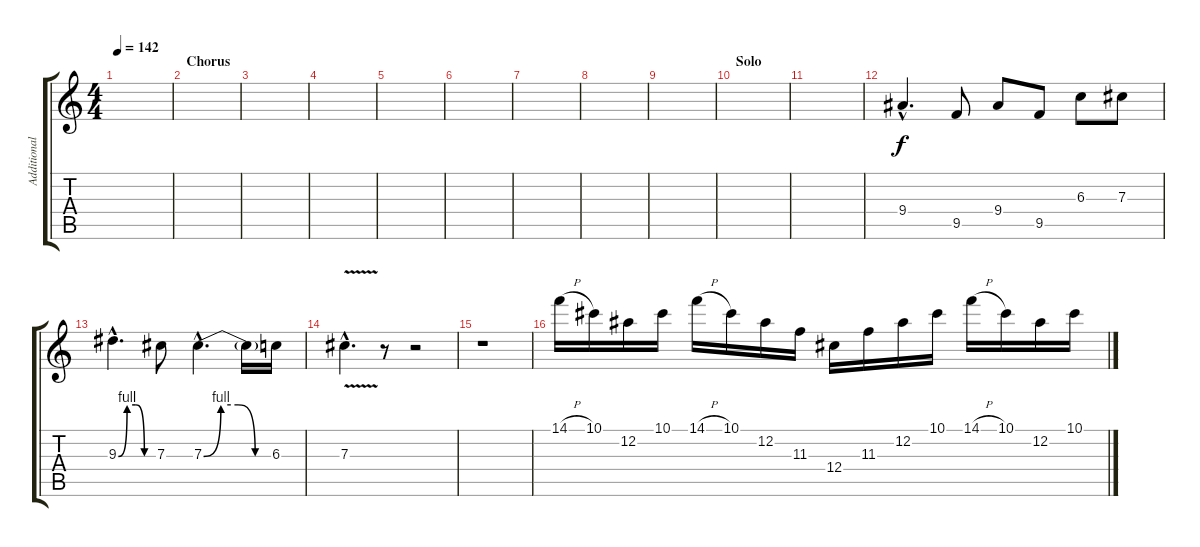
\track ("Additional Guitar" "Additional") {instrument overdrivenguitar}
\staff {score tabs}
\tuning (Eb4 Bb3 Gb3 Db3 Ab2 Eb2) {hide}
\ts (4 4)
\tempo 142
\clef g2
\ks c
|
\section ("" "Chorus")
|
|
|
|
|
|
|
|
\section ("" "Solo")
|
|
9.4{hac}.4{d} 9.5.8 9.4.8 9.5.8 6.3.8 7.3.8 |
9.3{be (custom 0 0 15 4 30 4 45 0 60 0) hac}.4{d} 7.3.8 7.3{be (custom 0 0 15 4 30 4 45 0 60 0) hac}.4{d} 7.3{t}.16 6.3.16 |
7.3{v hac}.4{d} r.8 r.2 |
r.1 |
14.1{h}.16 10.1.16 12.2.16 10.1.16 14.1{h}.16 10.1.16 12.2.16 11.3.16 12.4.16 11.3.16 12.2.16 10.1.16 14.1{h}.16 10.1.16 12.2.16 10.1.16
